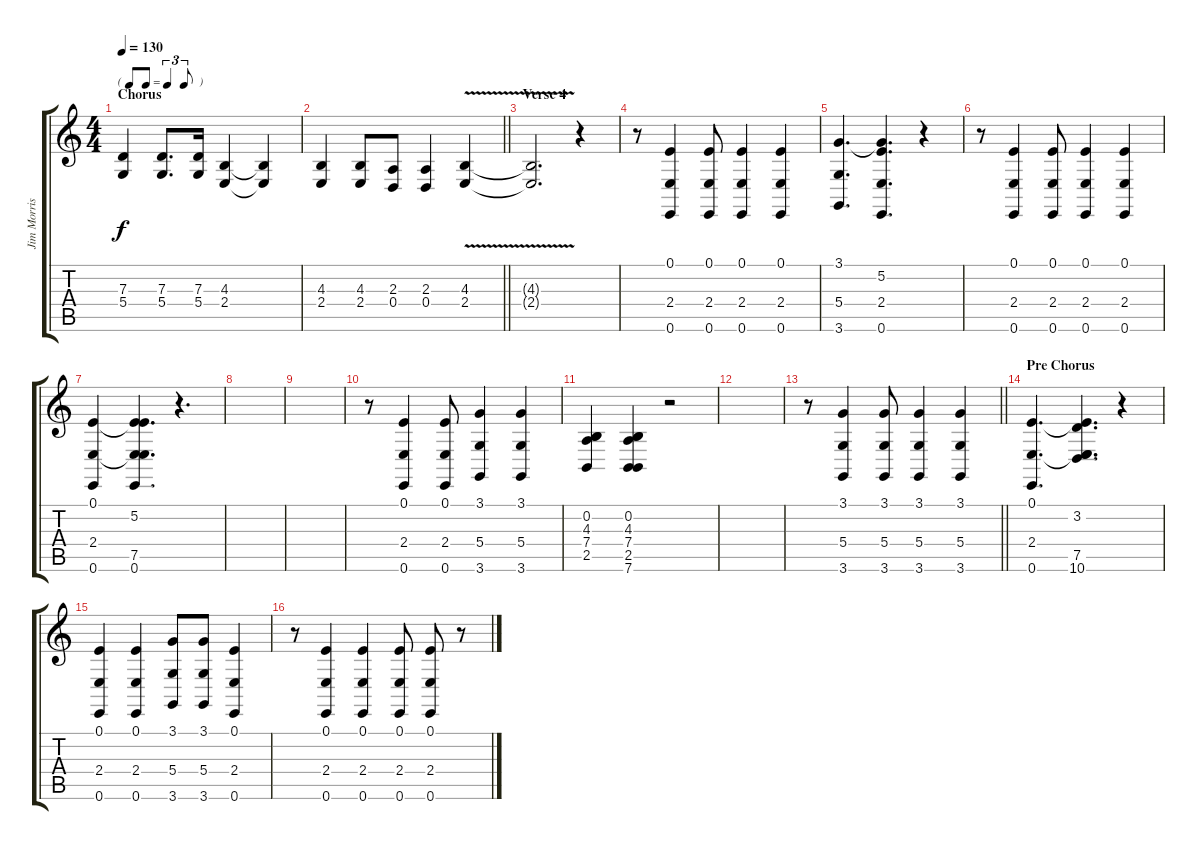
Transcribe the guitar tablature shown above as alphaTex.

\track ("Jim Morrison" "Jim Morris") {instrument lead8bassandlead}
\staff {score tabs}
\tuning (E4 B3 G3 D3 A2 E2) {hide}
\ts (4 4)
\tf triplet8th
\section ("" "Chorus")
\tempo 130
\clef g2
\ks c
(7.3 5.4).4{dy f} (7.3 5.4).8{d} (7.3 5.4).16 (4.3 2.4).4 (4.3{t} 2.4{t}).4 |
\barLineRight lightlight
(4.3 2.4).4 (4.3 2.4).8 (2.3 0.4).8 (2.3 0.4).4 (4.3{v} 2.4{v}).4 |
\section ("" "Verse 4")
(4.3{t} 2.4{t}).2{d} r.4 |
r.8 (0.1 2.4 0.6).4 (0.1 2.4 0.6).8 (0.1 2.4 0.6).4 (0.1 2.4 0.6).4 |
(3.1 5.4 3.6).4{d} (3.1{t} 5.2 2.4 0.6).4{d} r.4 |
r.8 (0.1 2.4 0.6).4 (0.1 2.4 0.6).8 (0.1 2.4 0.6).4 (0.1 2.4 0.6).4 |
(0.1 2.4 0.6).4 (0.1{t} 5.2 2.4{t} 7.5 0.6).4{d} r.4{d} |
|
|
r.8 (0.1 2.4 0.6).4 (0.1 2.4 0.6).8 (3.1 5.4 3.6).4 (3.1 5.4 3.6).4 |
(0.2 4.3 7.4 2.5).4 (0.2 4.3 7.4 2.5 7.6).4 r.2 |
|
\barLineRight lightlight
r.8 (3.1 5.4 3.6).4 (3.1 5.4 3.6).8 (3.1 5.4 3.6).4 (3.1 5.4 3.6).4 |
\section ("" "Pre Chorus")
(0.1 2.4 0.6).4{d} (0.1{t} 3.2 2.4{t} 7.5 10.6).4{d} r.4 |
(0.1 2.4 0.6).4 (0.1 2.4 0.6).4 (3.1 5.4 3.6).8 (3.1 5.4 3.6).8 (0.1 2.4 0.6).4 |
r.8 (0.1 2.4 0.6).4 (0.1 2.4 0.6).4 (0.1 2.4 0.6).8 (0.1 2.4 0.6).8 r.8
